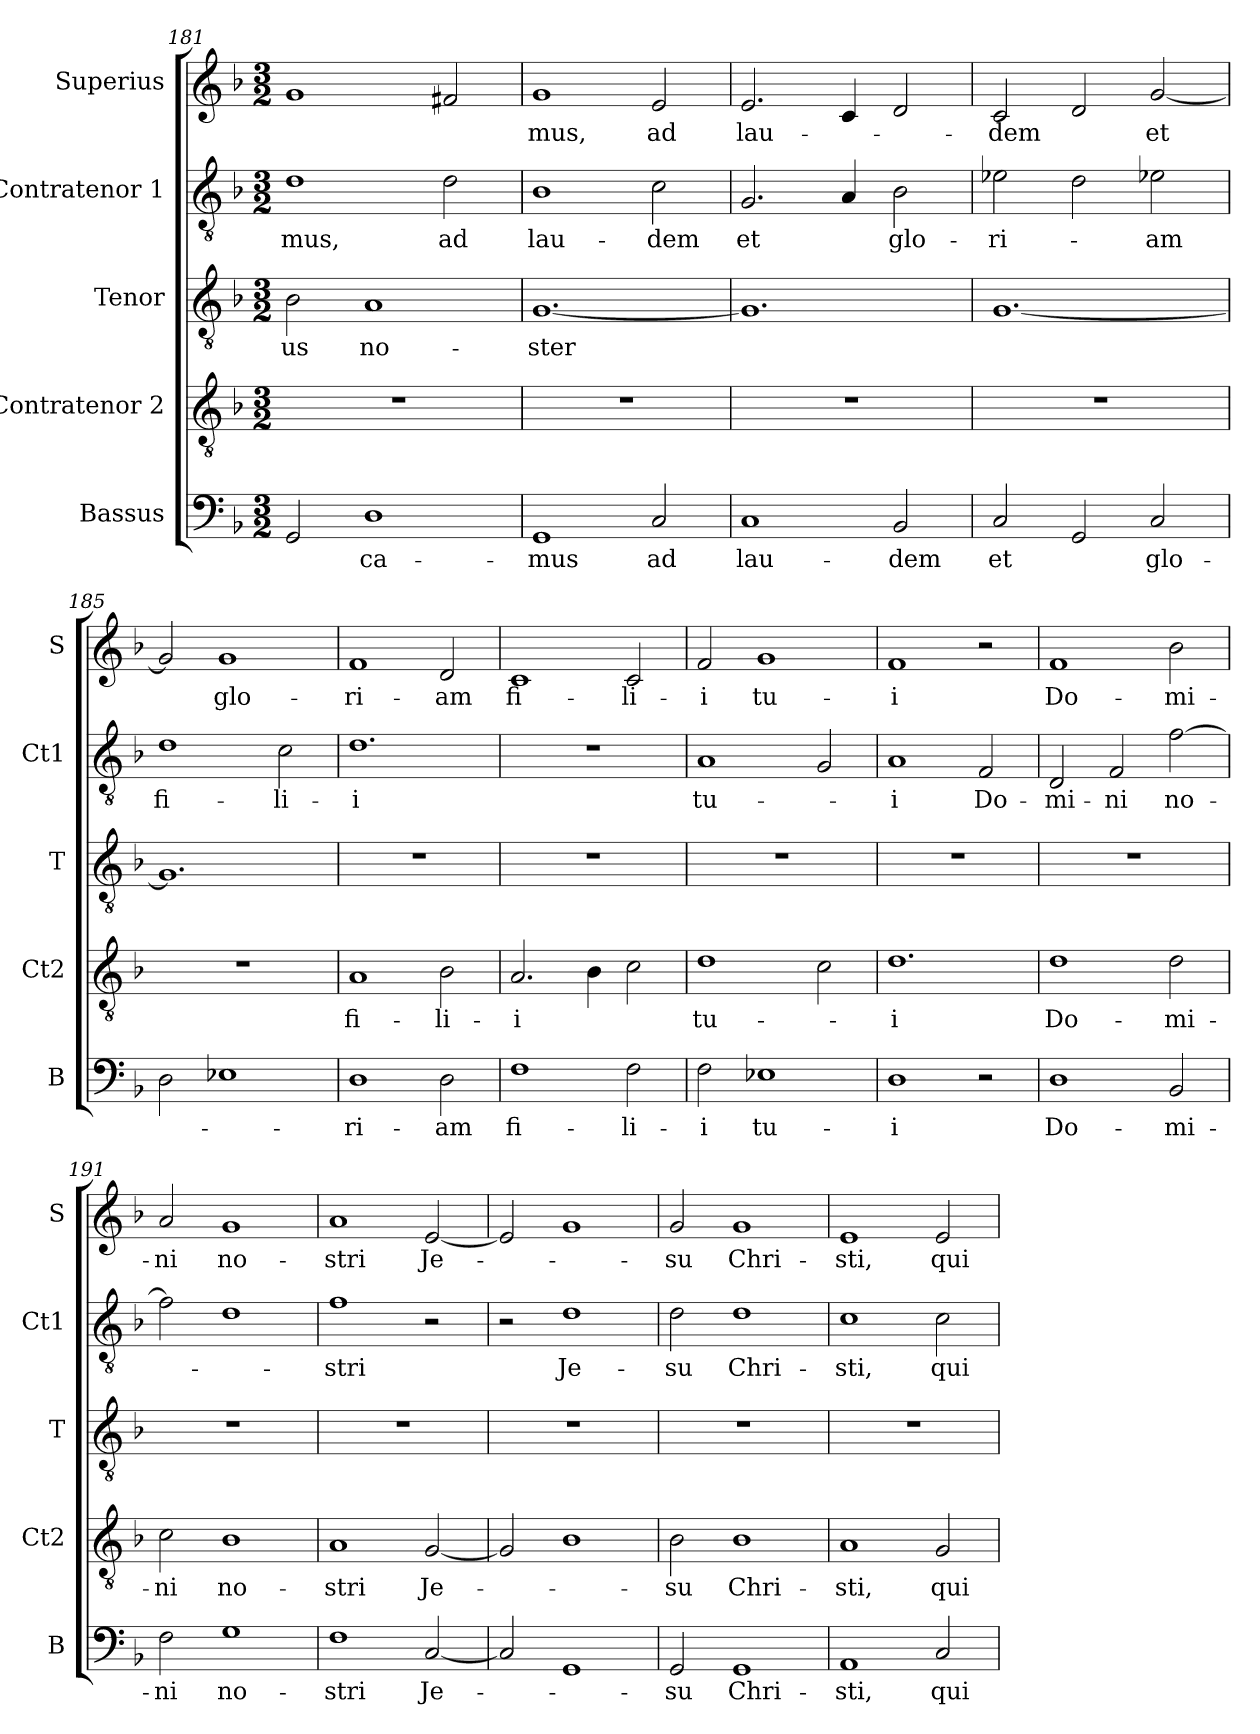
**kern	**text	**kern	**text	**kern	**text	**kern	**text	**kern	**text
*part5	*part5	*part4	*part4	*part3	*part3	*part2	*part2	*part1	*part1
*staff5	*staff5	*staff4	*staff4	*staff3	*staff3	*staff2	*staff2	*staff1	*staff1
*I"Bassus	*	*I"Contratenor 2	*	*I"Tenor	*	*I"Contratenor 1	*	*I"Superius	*
*I'B	*	*I'Ct2	*	*I'T	*	*I'Ct1	*	*I'S	*
*clefF4	*	*clefGv2	*	*clefGv2	*	*clefGv2	*	*clefG2	*
*k[b-]	*	*k[b-]	*	*k[b-]	*	*k[b-]	*	*k[b-]	*
*M3/2	*	*M3/2	*	*M3/2	*	*M3/2	*	*M3/2	*
=181	=181	=181	=181	=181	=181	=181	=181	=181	=181
2GG	.	1.r	.	2B-	-us	1d	-mus,	1g	.
1D	-ca-	.	.	1A	no-	.	.	.	.
.	.	.	.	.	.	2d	ad	2f#X	.
=182	=182	=182	=182	=182	=182	=182	=182	=182	=182
1GG	-mus	1.r	.	[1.G	-ster	1B-	lau-	1g	-mus,
2C	ad	.	.	.	.	2c	-dem	2e	ad
=183	=183	=183	=183	=183	=183	=183	=183	=183	=183
1C	lau-	1.r	.	1.G]	.	2.G	et	2.e	lau-
.	.	.	.	.	.	4A	.	4c	.
2BB-	-dem	.	.	.	.	2B-	glo-	2d	.
=184	=184	=184	=184	=184	=184	=184	=184	=184	=184
2C	et	1.r	.	[1.G	.	2e-X	-ri-	2c	-dem
2GG	.	.	.	.	.	2d	.	2d	.
2C	glo-	.	.	.	.	2e-X	-am	[2g	et
=185	=185	=185	=185	=185	=185	=185	=185	=185	=185
2D	.	1.r	.	1.G]	.	1d	fi-	2g]	.
1E-X	.	.	.	.	.	.	.	1g	glo-
.	.	.	.	.	.	2c	-li-	.	.
=186	=186	=186	=186	=186	=186	=186	=186	=186	=186
1D	-ri-	1A	fi-	1.r	.	1.d	-i	1f	-ri-
2D	-am	2B-	-li-	.	.	.	.	2d	-am
=187	=187	=187	=187	=187	=187	=187	=187	=187	=187
1F	fi-	2.A	-i	1.r	.	1.r	.	1c	fi-
.	.	4B-	.	.	.	.	.	.	.
2F	-li-	2c	.	.	.	.	.	2c	-li-
=188	=188	=188	=188	=188	=188	=188	=188	=188	=188
2F	-i	1d	tu-	1.r	.	1A	tu-	2f	-i
1E-X	tu-	.	.	.	.	.	.	1g	tu-
.	.	2c	.	.	.	2G	.	.	.
=189	=189	=189	=189	=189	=189	=189	=189	=189	=189
1D	-i	1.d	-i	1.r	.	1A	-i	1f	-i
2r	.	.	.	.	.	2F	Do-	2r	.
=190	=190	=190	=190	=190	=190	=190	=190	=190	=190
1D	Do-	1d	Do-	1.r	.	2D	-mi-	1f	Do-
.	.	.	.	.	.	2F	-ni	.	.
2BB-	-mi-	2d	-mi-	.	.	[2f	no-	2b-	-mi-
=191	=191	=191	=191	=191	=191	=191	=191	=191	=191
2F	-ni	2c	-ni	1.r	.	2f]	.	2a	-ni
1G	no-	1B-	no-	.	.	1d	.	1g	no-
=192	=192	=192	=192	=192	=192	=192	=192	=192	=192
1F	-stri	1A	-stri	1.r	.	1f	-stri	1a	-stri
[2C	Je-	[2G	Je-	.	.	2r	.	[2e	Je-
=193	=193	=193	=193	=193	=193	=193	=193	=193	=193
2C]	.	2G]	.	1.r	.	2r	.	2e]	.
1GG	.	1B-	.	.	.	1d	Je-	1g	.
=194	=194	=194	=194	=194	=194	=194	=194	=194	=194
2GG	-su	2B-	-su	1.r	.	2d	-su	2g	-su
1GG	Chri-	1B-	Chri-	.	.	1d	Chri-	1g	Chri-
=195	=195	=195	=195	=195	=195	=195	=195	=195	=195
1AA	-sti,	1A	-sti,	1.r	.	1c	-sti,	1e	-sti,
2C	qui	2G	qui	.	.	2c	qui	2e	qui
=	=	=	=	=	=	=	=	=	=
*-	*-	*-	*-	*-	*-	*-	*-	*-	*-
